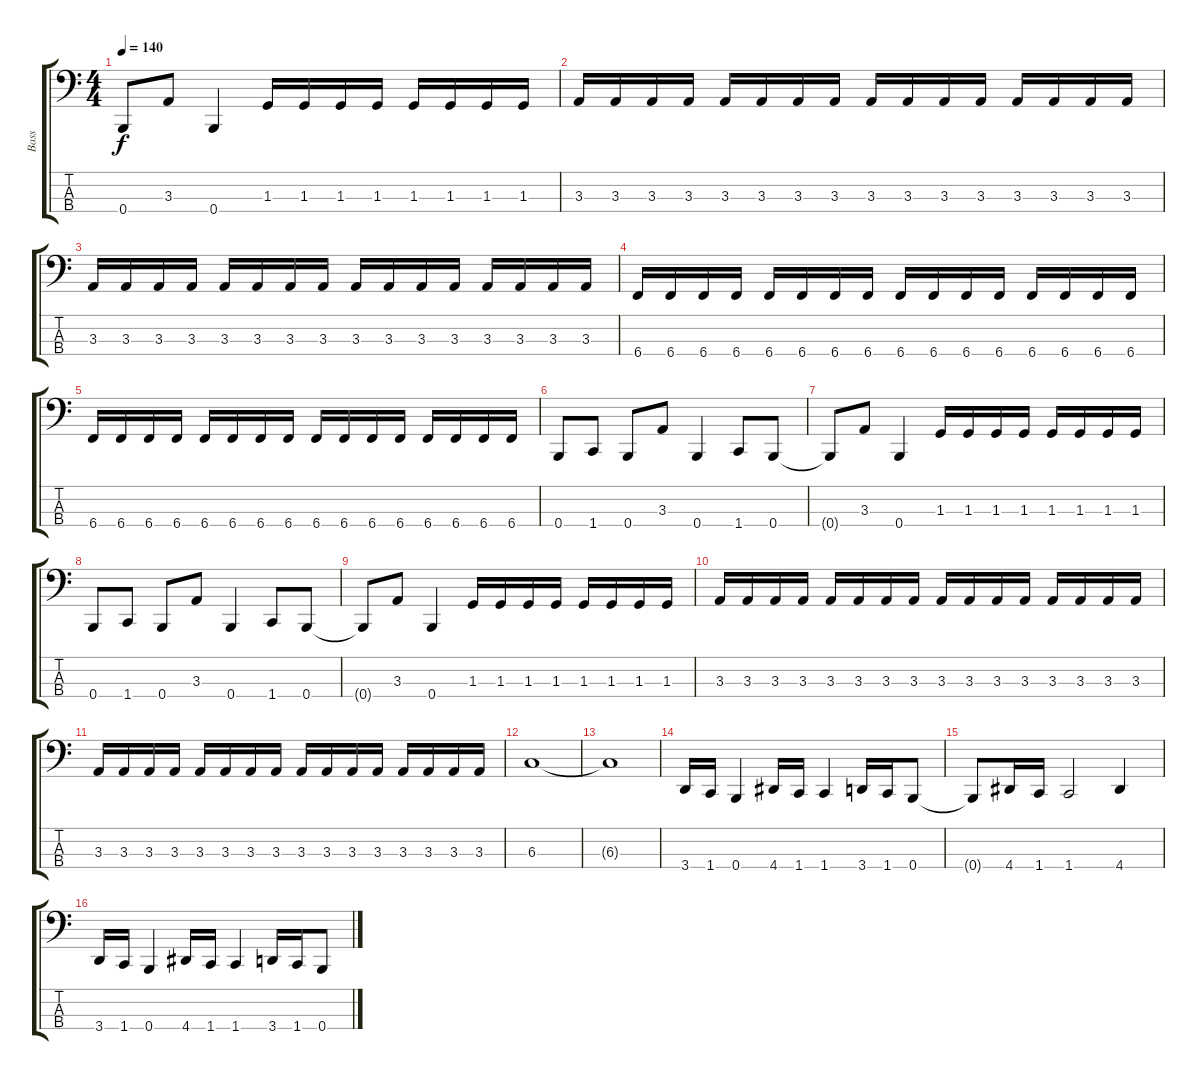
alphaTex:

\track ("Bass" "Bass") {instrument electricbasspick}
\staff {score tabs}
\tuning (E2 B1 Gb1 B0) {hide}
\ts (4 4)
\tempo 140
\clef f4
\ks c
0.4{t}.8{dy f} 3.3.8 0.4.4 1.3.16 1.3.16 1.3.16 1.3.16 1.3.16 1.3.16 1.3.16 1.3.16 |
3.3.16 3.3.16 3.3.16 3.3.16 3.3.16 3.3.16 3.3.16 3.3.16 3.3.16 3.3.16 3.3.16 3.3.16 3.3.16 3.3.16 3.3.16 3.3.16 |
3.3.16 3.3.16 3.3.16 3.3.16 3.3.16 3.3.16 3.3.16 3.3.16 3.3.16 3.3.16 3.3.16 3.3.16 3.3.16 3.3.16 3.3.16 3.3.16 |
6.4.16 6.4.16 6.4.16 6.4.16 6.4.16 6.4.16 6.4.16 6.4.16 6.4.16 6.4.16 6.4.16 6.4.16 6.4.16 6.4.16 6.4.16 6.4.16 |
6.4.16 6.4.16 6.4.16 6.4.16 6.4.16 6.4.16 6.4.16 6.4.16 6.4.16 6.4.16 6.4.16 6.4.16 6.4.16 6.4.16 6.4.16 6.4.16 |
0.4.8 1.4.8 0.4.8 3.3.8 0.4.4 1.4.8 0.4.8 |
0.4{t}.8 3.3.8 0.4.4 1.3.16 1.3.16 1.3.16 1.3.16 1.3.16 1.3.16 1.3.16 1.3.16 |
0.4.8 1.4.8 0.4.8 3.3.8 0.4.4 1.4.8 0.4.8 |
0.4{t}.8 3.3.8 0.4.4 1.3.16 1.3.16 1.3.16 1.3.16 1.3.16 1.3.16 1.3.16 1.3.16 |
3.3.16 3.3.16 3.3.16 3.3.16 3.3.16 3.3.16 3.3.16 3.3.16 3.3.16 3.3.16 3.3.16 3.3.16 3.3.16 3.3.16 3.3.16 3.3.16 |
3.3.16 3.3.16 3.3.16 3.3.16 3.3.16 3.3.16 3.3.16 3.3.16 3.3.16 3.3.16 3.3.16 3.3.16 3.3.16 3.3.16 3.3.16 3.3.16 |
6.3.1 |
6.3{t}.1 |
3.4.16 1.4.16 0.4.4 4.4.16 1.4.16 1.4.4 3.4.16 1.4.16 0.4.8 |
0.4{t}.8 4.4.16 1.4.16 1.4.2 4.4.4 |
3.4.16 1.4.16 0.4.4 4.4.16 1.4.16 1.4.4 3.4.16 1.4.16 0.4.8
